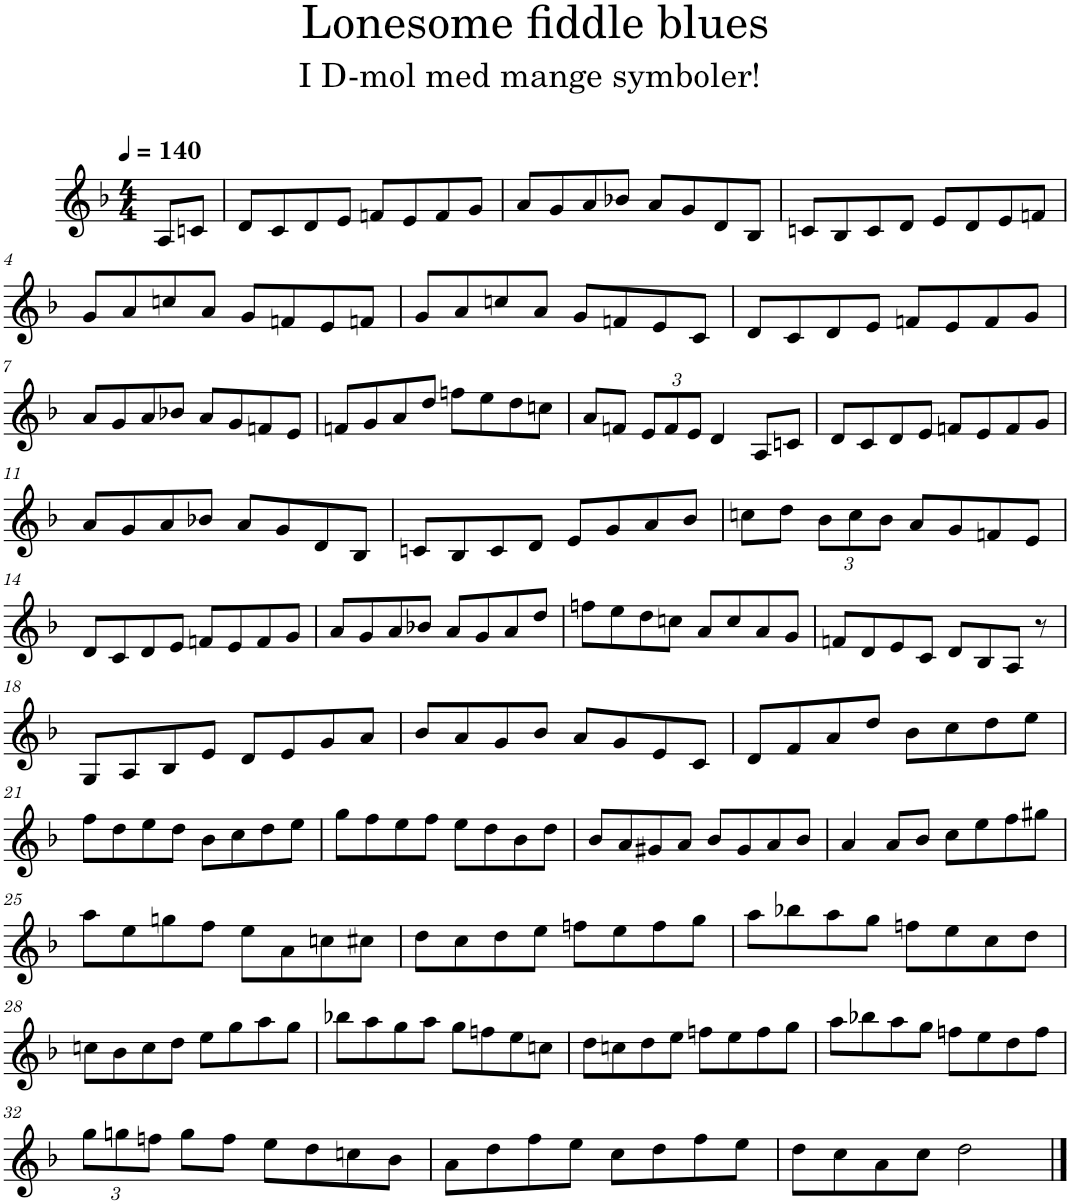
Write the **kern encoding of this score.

**kern
*part1
*staff1
*I"Flute
*I'Fl.
*clefG2
*k[b-]
*M4/4
*MM140
=
8A/L
8cn/J
=1
8d/L
8c/
8d/
8e/J
8fn/L
8e/
8f/
8g/J
=2
8a/L
8g/
8a/
8b-X/J
8a/L
8g/
8d/
8B-/J
=3
8cn/L
8B-/
8c/
8d/J
8e/L
8d/
8e/
8fn/J
!!LO:LB:g=z
=4
8g/L
8a/
8ccn/
8a/J
8g/L
8fn/
8e/
8fn/J
=5
8g/L
8a/
8ccn/
8a/J
8g/L
8fn/
8e/
8c/J
=6
8d/L
8c/
8d/
8e/J
8fn/L
8e/
8f/
8g/J
!!LO:LB:g=z
=7
8a/L
8g/
8a/
8b-X/J
8a/L
8g/
8fn/
8e/J
=8
8fn/L
8g/
8a/
8dd/J
8ffn\L
8ee\
8dd\
8ccn\J
=9
8a/L
8fn/J
*Xbrackettup
12e/L
12f/
12e/J
4d/
8A/L
8cn/J
=10
8d/L
8c/
8d/
8e/J
8fn/L
8e/
8f/
8g/J
!!LO:LB:g=z
=11
8a/L
8g/
8a/
8b-X/J
8a/L
8g/
8d/
8B-/J
=12
8cn/L
8B-/
8c/
8d/J
8e/L
8g/
8a/
8b-/J
=13
8ccn\L
8dd\J
12b-\L
12cc\
12b-\J
8a/L
8g/
8fn/
8e/J
!!LO:LB:g=z
=14
8d/L
8c/
8d/
8e/J
8fn/L
8e/
8f/
8g/J
=15
8a/L
8g/
8a/
8b-X/J
8a/L
8g/
8a/
8dd/J
=16
8ffn\L
8ee\
8dd\
8ccn\J
8a/L
8cc/
8a/
8g/J
=17
8fn/L
8d/
8e/
8c/J
8d/L
8B-/
8A/J
8r
!!LO:LB:g=z
=18
8G/L
8A/
8B-/
8e/J
8d/L
8e/
8g/
8a/J
=19
8b-/L
8a/
8g/
8b-/J
8a/L
8g/
8e/
8c/J
=20
8d/L
8f/
8a/
8dd/J
8b-\L
8cc\
8dd\
8ee\J
!!LO:LB:g=z
=21
8ff\L
8dd\
8ee\
8dd\J
8b-\L
8cc\
8dd\
8ee\J
=22
8gg\L
8ff\
8ee\
8ff\J
8ee\L
8dd\
8b-\
8dd\J
=23
8b-/L
8a/
8g#X/
8a/J
8b-/L
8g#/
8a/
8b-/J
=24
4a/
8a/L
8b-/J
8cc\L
8ee\
8ff\
8gg#X\J
!!LO:LB:g=z
=25
8aa\L
8ee\
8ggn\
8ff\J
8ee\L
8a\
8ccn\
8cc#X\J
=26
8dd\L
8cc\
8dd\
8ee\J
8ffn\L
8ee\
8ff\
8gg\J
=27
8aa\L
8bb-X\
8aa\
8gg\J
8ffn\L
8ee\
8cc\
8dd\J
!!LO:LB:g=z
=28
8ccn\L
8b-\
8cc\
8dd\J
8ee\L
8gg\
8aa\
8gg\J
=29
8bb-X\L
8aa\
8gg\
8aa\J
8gg\L
8ffn\
8ee\
8ccn\J
=30
8dd\L
8ccn\
8dd\
8ee\J
8ffn\L
8ee\
8ff\
8gg\J
=31
8aa\L
8bb-X\
8aa\
8gg\J
8ffn\L
8ee\
8dd\
8ff\J
!!LO:LB:g=z
=32
12gg\L
12ggn\
12ffn\J
8gg\L
8ff\J
8ee\L
8dd\
8ccn\
8b-\J
=33
8a\L
8dd\
8ff\
8ee\J
8cc\L
8dd\
8ff\
8ee\J
=34
8dd\L
8cc\
8a\
8cc\J
2dd\
==
*-
